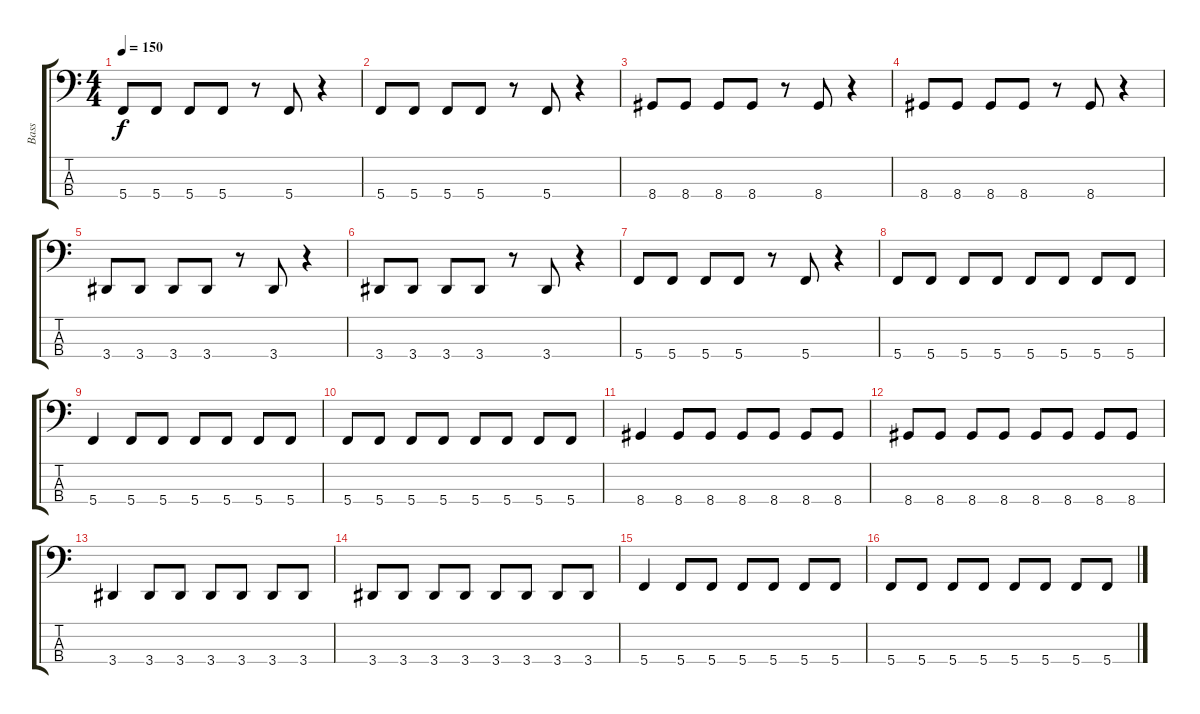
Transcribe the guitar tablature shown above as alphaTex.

\track ("Bass" "Bass") {instrument electricbasspick}
\staff {score tabs}
\tuning (F2 C2 G1 C1) {hide}
\ts (4 4)
\tempo 150
\clef f4
\ks c
5.4.8{dy f} 5.4.8 5.4.8 5.4.8 r.8 5.4.8 r.4 |
5.4.8 5.4.8 5.4.8 5.4.8 r.8 5.4.8 r.4 |
8.4.8 8.4.8 8.4.8 8.4.8 r.8 8.4.8 r.4 |
8.4.8 8.4.8 8.4.8 8.4.8 r.8 8.4.8 r.4 |
3.4.8 3.4.8 3.4.8 3.4.8 r.8 3.4.8 r.4 |
3.4.8 3.4.8 3.4.8 3.4.8 r.8 3.4.8 r.4 |
5.4.8 5.4.8 5.4.8 5.4.8 r.8 5.4.8 r.4 |
5.4.8 5.4.8 5.4.8 5.4.8 5.4.8 5.4.8 5.4.8 5.4.8 |
5.4.4 5.4.8 5.4.8 5.4.8 5.4.8 5.4.8 5.4.8 |
5.4.8 5.4.8 5.4.8 5.4.8 5.4.8 5.4.8 5.4.8 5.4.8 |
8.4.4 8.4.8 8.4.8 8.4.8 8.4.8 8.4.8 8.4.8 |
8.4.8 8.4.8 8.4.8 8.4.8 8.4.8 8.4.8 8.4.8 8.4.8 |
3.4.4 3.4.8 3.4.8 3.4.8 3.4.8 3.4.8 3.4.8 |
3.4.8 3.4.8 3.4.8 3.4.8 3.4.8 3.4.8 3.4.8 3.4.8 |
5.4.4 5.4.8 5.4.8 5.4.8 5.4.8 5.4.8 5.4.8 |
5.4.8 5.4.8 5.4.8 5.4.8 5.4.8 5.4.8 5.4.8 5.4.8
